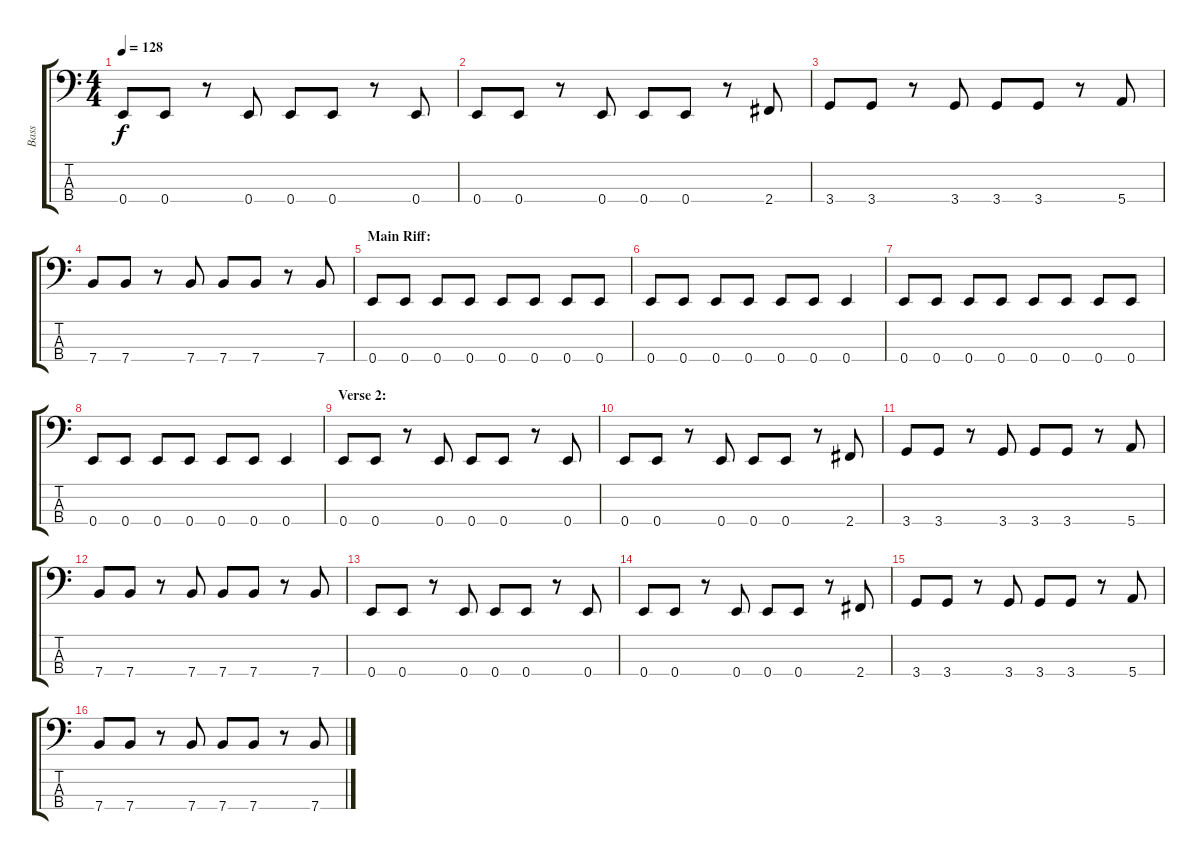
\track ("Bass" "Bass") {instrument electricbasspick}
\staff {score tabs}
\tuning (G2 D2 A1 E1) {hide}
\ts (4 4)
\tempo 128
\clef f4
\ks c
0.4.8{dy f} 0.4.8 r.8 0.4.8 0.4.8 0.4.8 r.8 0.4.8 |
0.4.8 0.4.8 r.8 0.4.8 0.4.8 0.4.8 r.8 2.4.8 |
3.4.8 3.4.8 r.8 3.4.8 3.4.8 3.4.8 r.8 5.4.8 |
7.4.8 7.4.8 r.8 7.4.8 7.4.8 7.4.8 r.8 7.4.8 |
\section ("" "Main Riff:")
0.4.8 0.4.8 0.4.8 0.4.8 0.4.8 0.4.8 0.4.8 0.4.8 |
0.4.8 0.4.8 0.4.8 0.4.8 0.4.8 0.4.8 0.4.4 |
0.4.8 0.4.8 0.4.8 0.4.8 0.4.8 0.4.8 0.4.8 0.4.8 |
0.4.8 0.4.8 0.4.8 0.4.8 0.4.8 0.4.8 0.4.4 |
\section ("" "Verse 2:")
0.4.8 0.4.8 r.8 0.4.8 0.4.8 0.4.8 r.8 0.4.8 |
0.4.8 0.4.8 r.8 0.4.8 0.4.8 0.4.8 r.8 2.4.8 |
3.4.8 3.4.8 r.8 3.4.8 3.4.8 3.4.8 r.8 5.4.8 |
7.4.8 7.4.8 r.8 7.4.8 7.4.8 7.4.8 r.8 7.4.8 |
0.4.8 0.4.8 r.8 0.4.8 0.4.8 0.4.8 r.8 0.4.8 |
0.4.8 0.4.8 r.8 0.4.8 0.4.8 0.4.8 r.8 2.4.8 |
3.4.8 3.4.8 r.8 3.4.8 3.4.8 3.4.8 r.8 5.4.8 |
7.4.8 7.4.8 r.8 7.4.8 7.4.8 7.4.8 r.8 7.4.8
